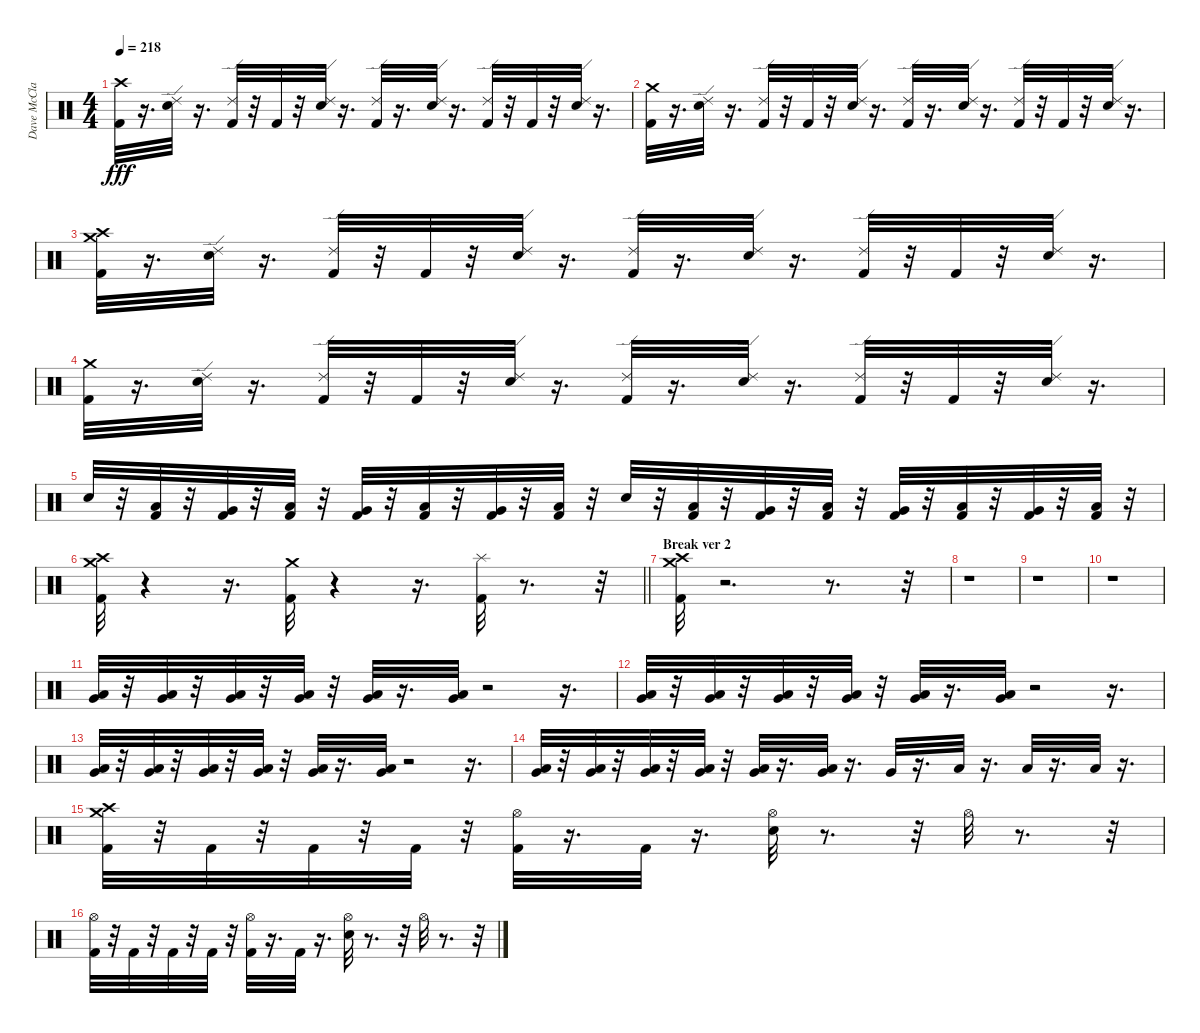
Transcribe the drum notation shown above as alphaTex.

\track ("Dave McClain" "Dave McCla") {instrument percussion}
\staff {score}
\articulation defaults
\ts (4 4)
\tempo 218
\clef neutral
\ks c
("Crash high (hit)" "Kick (hit) 2").32{dy fff} r.16{d} ("Ride (edge) 2" "Snare (hit) 2").32 r.16{d} ("Ride (edge) 2" "Kick (hit) 2").32 r.32 "Kick (hit) 2".32 r.32 ("Ride (edge) 2" "Snare (hit) 2").32 r.16{d} ("Ride (edge) 2" "Kick (hit) 2").32 r.16{d} ("Ride (edge) 2" "Snare (hit) 2").32 r.16{d} ("Ride (edge) 2" "Kick (hit) 2").32 r.32 "Kick (hit) 2".32 r.32 ("Ride (edge) 2" "Snare (hit) 2").32 r.16{d} |
("Crash medium (hit)" "Kick (hit) 2").32 r.16{d} ("Ride (edge) 2" "Snare (hit) 2").32 r.16{d} ("Ride (edge) 2" "Kick (hit) 2").32 r.32 "Kick (hit) 2".32 r.32 ("Ride (edge) 2" "Snare (hit) 2").32 r.16{d} ("Ride (edge) 2" "Kick (hit) 2").32 r.16{d} ("Ride (edge) 2" "Snare (hit) 2").32 r.16{d} ("Ride (edge) 2" "Kick (hit) 2").32 r.32 "Kick (hit) 2".32 r.32 ("Ride (edge) 2" "Snare (hit) 2").32 r.16{d} |
("Kick (hit) 2" "Crash high (hit)" "Crash medium (hit)").32 r.16{d} ("Snare (hit) 2" "Ride (edge) 2").32 r.16{d} ("Kick (hit) 2" "Ride (edge) 2").32 r.32 "Kick (hit) 2".32 r.32 ("Snare (hit) 2" "Ride (edge) 2").32 r.16{d} ("Kick (hit) 2" "Ride (edge) 2").32 r.16{d} ("Snare (hit) 2" "Ride (edge) 2").32 r.16{d} ("Kick (hit) 2" "Ride (edge) 2").32 r.32 "Kick (hit) 2".32 r.32 ("Snare (hit) 2" "Ride (edge) 2").32 r.16{d} |
("Kick (hit) 2" "Crash medium (hit)").32 r.16{d} ("Snare (hit) 2" "Ride (edge) 2").32 r.16{d} ("Kick (hit) 2" "Ride (edge) 2").32 r.32 "Kick (hit) 2".32 r.32 ("Snare (hit) 2" "Ride (edge) 2").32 r.16{d} ("Kick (hit) 2" "Ride (edge) 2").32 r.16{d} ("Snare (hit) 2" "Ride (edge) 2").32 r.16{d} ("Kick (hit) 2" "Ride (edge) 2").32 r.32 "Kick (hit) 2".32 r.32 ("Snare (hit) 2" "Ride (edge) 2").32 r.16{d} |
"Snare (hit) 2".32 r.32 ("Kick (hit) 2" "Low Tom (hit)").32 r.32 ("Kick (hit) 2" "Very Low Tom (hit)").32 r.32 ("Kick (hit) 2" "Low Tom (hit)").32 r.32 ("Kick (hit) 2" "Very Low Tom (hit)").32 r.32 ("Kick (hit) 2" "Low Tom (hit)").32 r.32 ("Kick (hit) 2" "Very Low Tom (hit)").32 r.32 ("Kick (hit) 2" "Low Tom (hit)").32 r.32 "Snare (hit) 2".32 r.32 ("Kick (hit) 2" "Low Tom (hit)").32 r.32 ("Kick (hit) 2" "Very Low Tom (hit)").32 r.32 ("Kick (hit) 2" "Low Tom (hit)").32 r.32 ("Kick (hit) 2" "Very Low Tom (hit)").32 r.32 ("Kick (hit) 2" "Low Tom (hit)").32 r.32 ("Kick (hit) 2" "Very Low Tom (hit)").32 r.32 ("Kick (hit) 2" "Low Tom (hit)").32 r.32 |
\barLineRight lightlight
("Kick (hit) 2" "Crash high (hit)" "Crash medium (hit)").32 r.4 r.16{d} ("Kick (hit) 2" "Crash medium (hit)").32 r.4 r.16{d} ("Kick (hit) 2" "Splash (hit)").32 r.8{d} r.32 |
\section ("" "Break ver 2")
("Crash medium (hit)" "Crash high (hit)" "Kick (hit) 2").32 r.2{d} r.8{d} r.32 |
r.1 |
r.1 |
r.1 |
("Very Low Tom (hit)" "Low Tom (hit)").32 r.32 ("Very Low Tom (hit)" "Low Tom (hit)").32 r.32 ("Very Low Tom (hit)" "Low Tom (hit)").32 r.32 ("Very Low Tom (hit)" "Low Tom (hit)").32 r.32 ("Very Low Tom (hit)" "Low Tom (hit)").32 r.16{d} ("Very Low Tom (hit)" "Low Tom (hit)").32 r.2 r.16{d} |
("Very Low Tom (hit)" "Low Tom (hit)").32 r.32 ("Very Low Tom (hit)" "Low Tom (hit)").32 r.32 ("Very Low Tom (hit)" "Low Tom (hit)").32 r.32 ("Very Low Tom (hit)" "Low Tom (hit)").32 r.32 ("Very Low Tom (hit)" "Low Tom (hit)").32 r.16{d} ("Very Low Tom (hit)" "Low Tom (hit)").32 r.2 r.16{d} |
("Very Low Tom (hit)" "Low Tom (hit)").32 r.32 ("Very Low Tom (hit)" "Low Tom (hit)").32 r.32 ("Very Low Tom (hit)" "Low Tom (hit)").32 r.32 ("Very Low Tom (hit)" "Low Tom (hit)").32 r.32 ("Very Low Tom (hit)" "Low Tom (hit)").32 r.16{d} ("Very Low Tom (hit)" "Low Tom (hit)").32 r.2 r.16{d} |
("Very Low Tom (hit)" "Low Tom (hit)").32 r.32 ("Very Low Tom (hit)" "Low Tom (hit)").32 r.32 ("Very Low Tom (hit)" "Low Tom (hit)").32 r.32 ("Very Low Tom (hit)" "Low Tom (hit)").32 r.32 ("Very Low Tom (hit)" "Low Tom (hit)").32 r.16{d} ("Very Low Tom (hit)" "Low Tom (hit)").32 r.16{d} "Very Low Tom (hit)".32 r.16{d} "Low Floor Tom (hit)".32 r.16{d} "Low Floor Tom (hit)".32 r.16{d} "Low Floor Tom (hit)".32 r.16{d} |
("Crash medium (hit)" "Crash high (hit)" "Kick (hit) 2").32 r.32 "Kick (hit) 2".32 r.32 "Kick (hit) 2".32 r.32 "Kick (hit) 2".32 r.32 ("Hi-Hat (open)" "Kick (hit) 2").32 r.16{d} "Kick (hit) 2".32 r.16{d} ("Hi-Hat (open)" "Snare (hit) 2").32 r.8{d} r.32 "Hi-Hat (open)".32 r.8{d} r.32 |
("Kick (hit) 2" "Hi-Hat (open)").32 r.32 "Kick (hit) 2".32 r.32 "Kick (hit) 2".32 r.32 "Kick (hit) 2".32 r.32 ("Kick (hit) 2" "Hi-Hat (open)").32 r.16{d} "Kick (hit) 2".32 r.16{d} ("Snare (hit) 2" "Hi-Hat (open)").32 r.8{d} r.32 "Hi-Hat (open)".32 r.8{d} r.32
